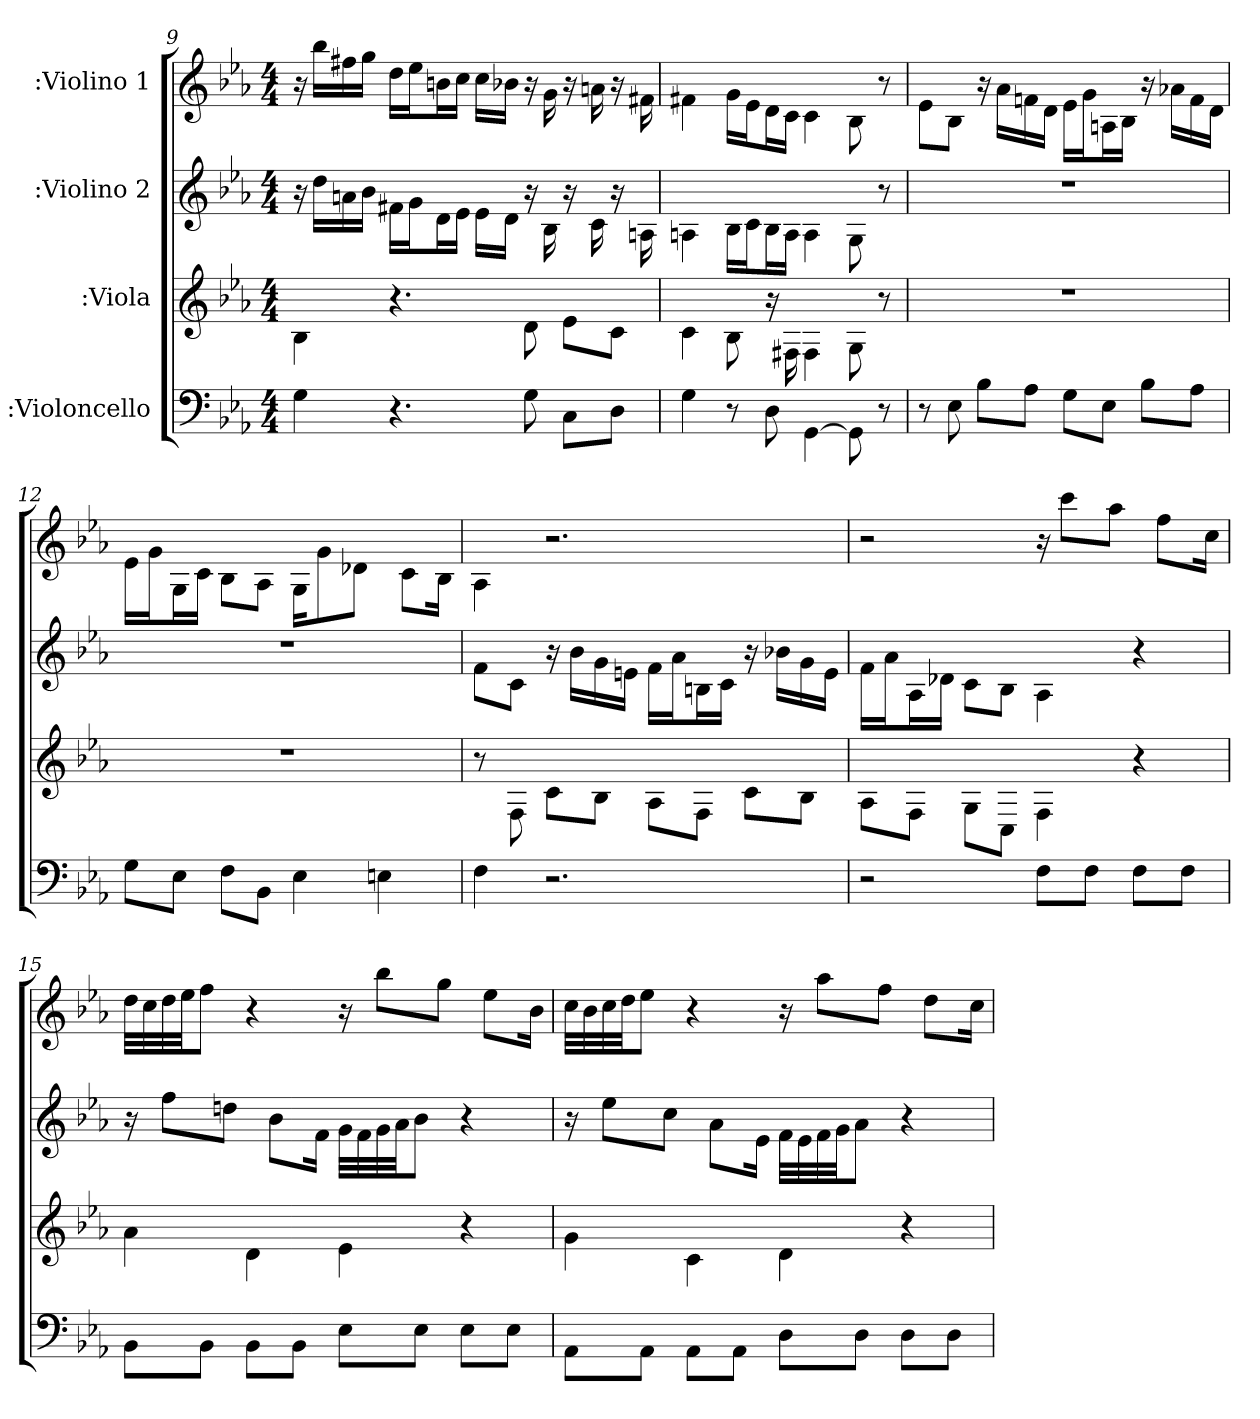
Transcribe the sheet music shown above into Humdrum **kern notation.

**kern	**kern	**kern	**kern
*part4	*part3	*part2	*part1
*staff4	*staff3	*staff2	*staff1
*I":Violoncello	*I":Viola	*I":Violino 2	*I":Violino 1
*k[b-e-a-]	*k[b-e-a-]	*k[b-e-a-]	*k[b-e-a-]
*c:	*c:	*c:	*c:
*M4/4	*M4/4	*M4/4	*M4/4
=9	=9	=9	=9
4G\	4B-\	16r	16r
.	.	16dd\LL	16bb-\LL
.	.	16an\	16ff#X\
.	.	16b-\JJ	16gg\JJ
4.r	4.r	16f#X\LL	16dd\LL
.	.	16g\J	16ee-\J
.	.	16d\L	16bn\L
.	.	16e-\JJ	16cc\JJ
.	.	16e-\LL	16cc\LL
.	.	16d\JJ	16b-X\JJ
8G\	8d\	16r	16r
.	.	16B-\	16g\
8C\L	8e-\L	16r	16r
.	.	16c\	16an\
8D\J	8c\J	16r	16r
.	.	16A\	16f#\
=10	=10	=10	=10
4G\	4c\	4An\	4f#X\
8r	8B-\	16B-\LL	16g\LL
.	.	16c\J	16e-\J
8D\	16r	16B-\L	16d\L
.	16F#X\	16A\JJ	16c\JJ
[4GG\	4F#\	4A\	4c\
8GG\]	8G\	8G\	8B-\
8r	8r	8r	8r
=11	=11	=11	=11
8r	1r	1r	8e-\L
8E-\	.	.	8B-\J
8B-\L	.	.	16r
.	.	.	16a-\LL
8A-\J	.	.	16fn\
.	.	.	16d\JJ
8G\L	.	.	16e-\LL
.	.	.	16g\J
8E-\J	.	.	16An\L
.	.	.	16B-\JJ
8B-\L	.	.	16r
.	.	.	16a-X\LL
8A-\J	.	.	16f\
.	.	.	16d\JJ
=12	=12	=12	=12
8G\L	1r	1r	16e-\LL
.	.	.	16g\J
8E-\J	.	.	16G\L
.	.	.	16c\JJ
8F\L	.	.	8B-\L
8BB-\J	.	.	8A-\J
4E-\	.	.	16G\KL
.	.	.	8g\
.	.	.	8d-X\J
4En\	.	.	.
.	.	.	8c\L
.	.	.	16B-\Jk
=13	=13	=13	=13
4F\	8r	8f\L	4A-\
.	8F\	8c\J	.
2.r	8c\L	16r	2.r
.	.	16b-\LL	.
.	8B-\J	16g\	.
.	.	16en\JJ	.
.	8A-\L	16f\LL	.
.	.	16a-\J	.
.	8F\J	16Bn\L	.
.	.	16c\JJ	.
.	8c\L	16r	.
.	.	16b-X\LL	.
.	8B-\J	16g\	.
.	.	16e\JJ	.
=14	=14	=14	=14
2r	8A-\L	16f\LL	2r
.	.	16a-\J	.
.	8F\J	16A-\L	.
.	.	16d-X\JJ	.
.	8G\L	8c\L	.
.	8C\J	8B-\J	.
8F\L	4F\	4A-\	16r
.	.	.	8ccc\L
8F\J	.	.	.
.	.	.	8aa-\J
8F\L	4r	4r	.
.	.	.	8ff\L
8F\J	.	.	.
.	.	.	16cc\Jk
=15	=15	=15	=15
8BB-\L	4a-\	16r	32dd\LLL
.	.	.	32cc\
.	.	8ff\L	32dd\
.	.	.	32ee-\JJ
8BB-\J	.	.	8ff\J
.	.	8ddn\J	.
8BB-\L	4d\	.	4r
.	.	8b-\L	.
8BB-\J	.	.	.
.	.	16f\Jk	.
8E-\L	4e-\	32g\LLL	16r
.	.	32f\	.
.	.	32g\	8bb-\L
.	.	32a-\JJ	.
8E-\J	.	8b-\J	.
.	.	.	8gg\J
8E-\L	4r	4r	.
.	.	.	8ee-\L
8E-\J	.	.	.
.	.	.	16b-\Jk
=16	=16	=16	=16
8AA-\L	4g\	16r	32cc\LLL
.	.	.	32b-\
.	.	8ee-\L	32cc\
.	.	.	32dd\JJ
8AA-\J	.	.	8ee-\J
.	.	8cc\J	.
8AA-\L	4c\	.	4r
.	.	8a-\L	.
8AA-\J	.	.	.
.	.	16e-\Jk	.
8D\L	4d\	32f\LLL	16r
.	.	32e-\	.
.	.	32f\	8aa-\L
.	.	32g\JJ	.
8D\J	.	8a-\J	.
.	.	.	8ff\J
8D\L	4r	4r	.
.	.	.	8dd\L
8D\J	.	.	.
.	.	.	16cc\Jk
=	=	=	=
*-	*-	*-	*-
